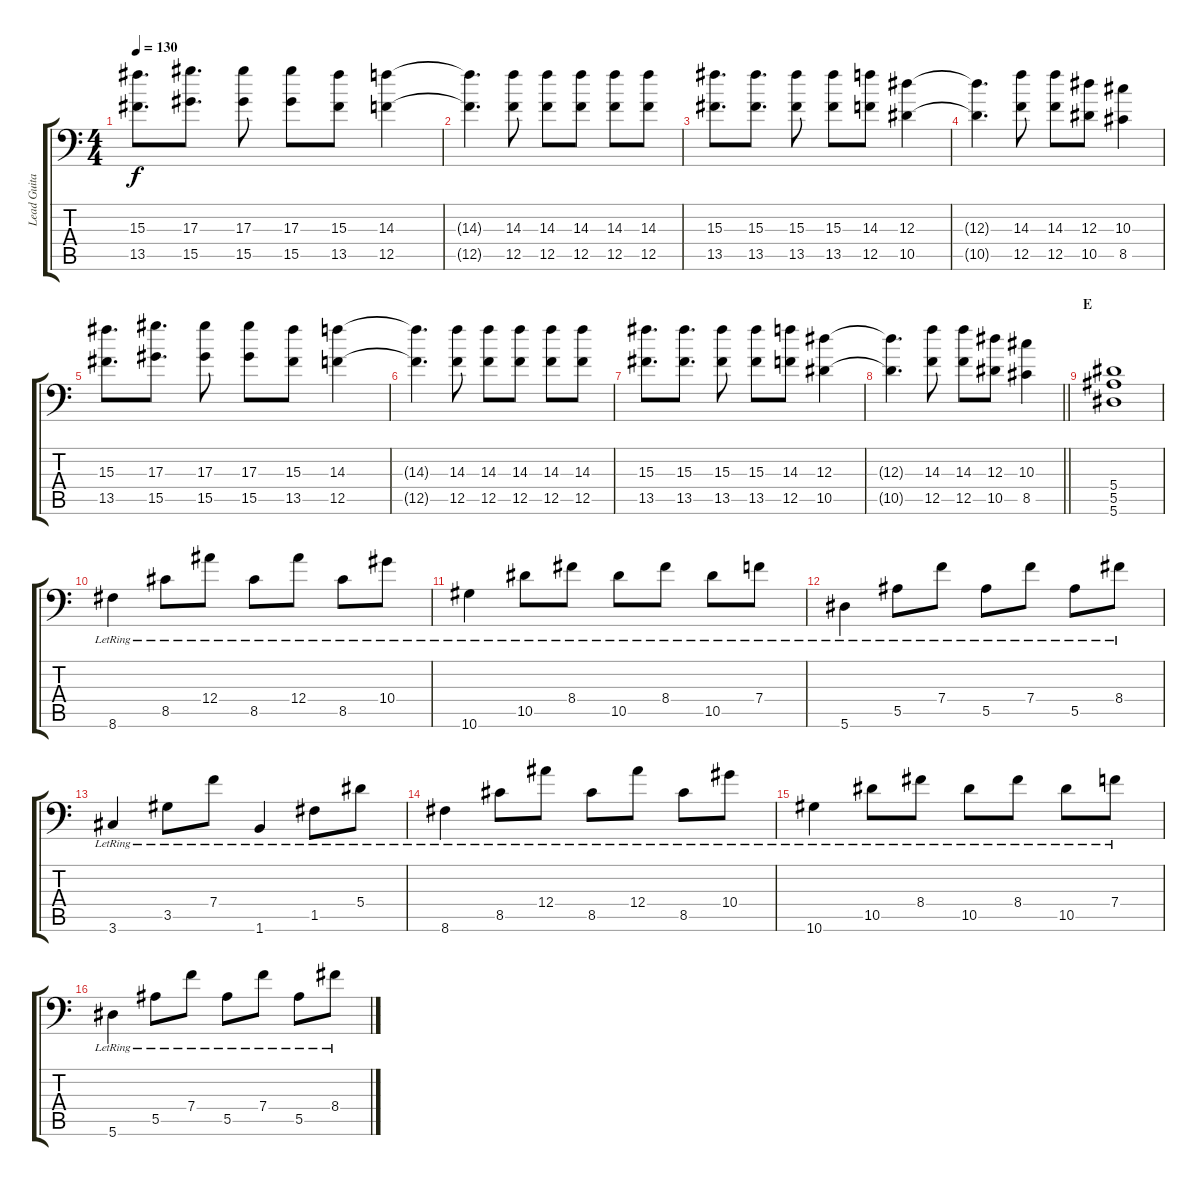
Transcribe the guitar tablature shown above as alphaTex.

\track ("Lead Guitar: Michael Bujaki" "Lead Guita") {instrument distortionguitar}
\staff {score tabs}
\tuning (C4 G3 Eb3 Bb2 F2 Bb1) {hide}
\ts (4 4)
\tempo 130
\clef f4
\ks c
(15.3 13.5).8{d dy f} (17.3 15.5).8{d} (17.3 15.5).8 (17.3 15.5).8 (15.3 13.5).8 (14.3 12.5).4 |
(14.3{t} 12.5{t}).4{d} (14.3 12.5).8 (14.3 12.5).8 (14.3 12.5).8 (14.3 12.5).8 (14.3 12.5).8 |
(15.3 13.5).8{d} (15.3 13.5).8{d} (15.3 13.5).8 (15.3 13.5).8 (14.3 12.5).8 (12.3 10.5).4 |
(12.3{t} 10.5{t}).4{d} (14.3 12.5).8 (14.3 12.5).8 (12.3 10.5).8 (10.3 8.5).4 |
(15.3 13.5).8{d} (17.3 15.5).8{d} (17.3 15.5).8 (17.3 15.5).8 (15.3 13.5).8 (14.3 12.5).4 |
(14.3{t} 12.5{t}).4{d} (14.3 12.5).8 (14.3 12.5).8 (14.3 12.5).8 (14.3 12.5).8 (14.3 12.5).8 |
(15.3 13.5).8{d} (15.3 13.5).8{d} (15.3 13.5).8 (15.3 13.5).8 (14.3 12.5).8 (12.3 10.5).4 |
\barLineRight lightlight
(12.3{t} 10.5{t}).4{d} (14.3 12.5).8 (14.3 12.5).8 (12.3 10.5).8 (10.3 8.5).4 |
\section ("" "E")
(5.4 5.5 5.6).1 |
8.6{lr}.4{instrument acousticguitarsteel} 8.5{lr}.8 12.4{lr}.8 8.5{lr}.8 12.4{lr}.8 8.5{lr}.8 10.4{lr}.8 |
10.6{lr}.4 10.5{lr}.8 8.4{lr}.8 10.5{lr}.8 8.4{lr}.8 10.5{lr}.8 7.4{lr}.8 |
5.6{lr}.4 5.5{lr}.8 7.4{lr}.8 5.5{lr}.8 7.4{lr}.8 5.5{lr}.8 8.4{lr}.8 |
3.6{lr}.4 3.5{lr}.8 7.4{lr}.8 1.6{lr}.4 1.5{lr}.8 5.4{lr}.8 |
8.6{lr}.4 8.5{lr}.8 12.4{lr}.8 8.5{lr}.8 12.4{lr}.8 8.5{lr}.8 10.4{lr}.8 |
10.6{lr}.4 10.5{lr}.8 8.4{lr}.8 10.5{lr}.8 8.4{lr}.8 10.5{lr}.8 7.4{lr}.8 |
5.6{lr}.4 5.5{lr}.8 7.4{lr}.8 5.5{lr}.8 7.4{lr}.8 5.5{lr}.8 8.4{lr}.8
